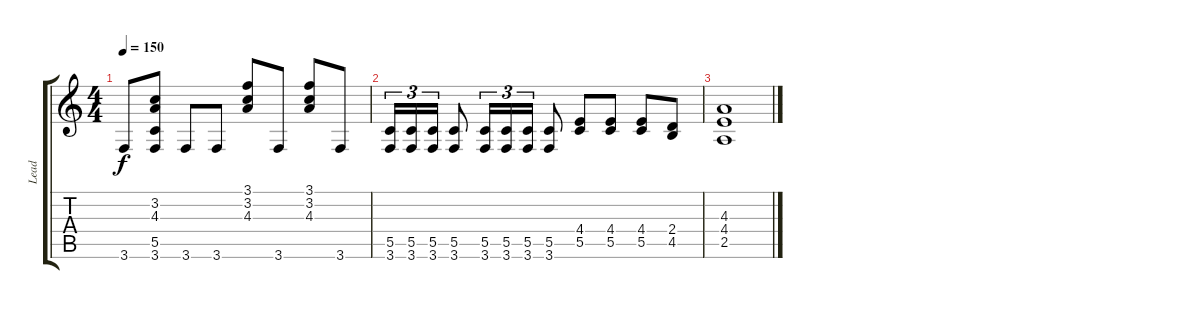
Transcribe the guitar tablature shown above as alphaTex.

\track ("Lead" "Lead") {instrument distortionguitar}
\staff {score tabs}
\tuning (D4 A3 F3 C3 G2 D2) {hide}
\ts (4 4)
\tempo 150
\clef g2
\ks c
3.6.8{dy f} (3.2 4.3 5.5 3.6).8 3.6.8 3.6.8 (3.1 3.2 4.3).8 3.6.8 (3.1 3.2 4.3).8 3.6.8 |
(5.5 3.6).16{tu (3 2)} (5.5 3.6).16{tu (3 2)} (5.5 3.6).16{tu (3 2)} (5.5 3.6).8 (5.5 3.6).16{tu (3 2)} (5.5 3.6).16{tu (3 2)} (5.5 3.6).16{tu (3 2)} (5.5 3.6).8 (4.4 5.5).8 (4.4 5.5).8 (4.4 5.5).8 (2.4 4.5).8 |
(4.3 4.4 2.5).1
